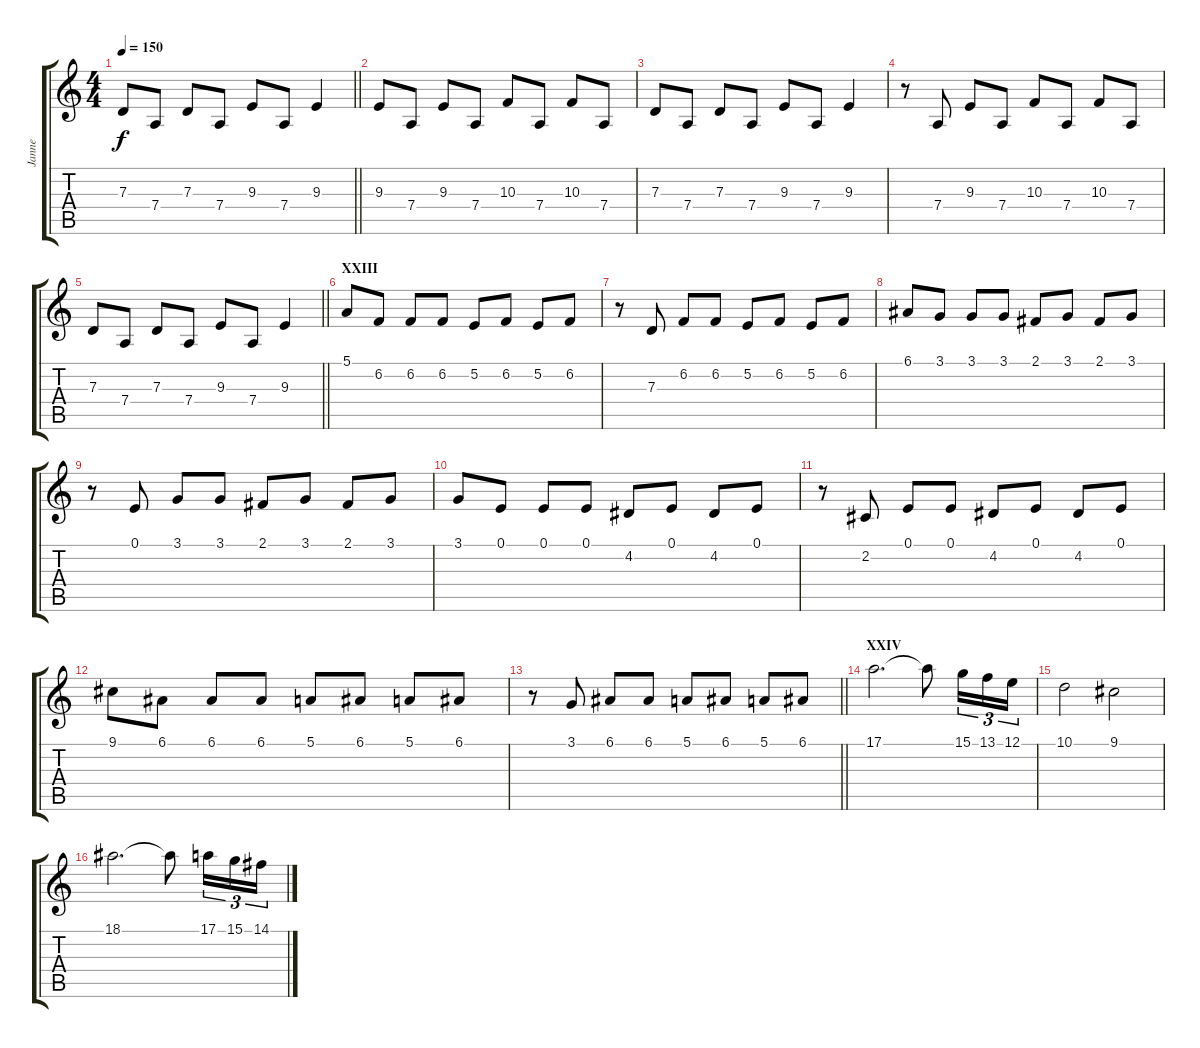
\track ("Janne" "Janne") {instrument stringensemble1}
\staff {score tabs}
\tuning (E4 B3 G3 D3 A2 E2) {hide}
\ts (4 4)
\tempo 150
\clef g2
\barLineRight lightlight
\ks c
7.3.8{dy f} 7.4.8 7.3.8 7.4.8 9.3.8 7.4.8 9.3.4 |
9.3.8 7.4.8 9.3.8 7.4.8 10.3.8 7.4.8 10.3.8 7.4.8 |
7.3.8 7.4.8 7.3.8 7.4.8 9.3.8 7.4.8 9.3.4 |
r.8 7.4.8 9.3.8 7.4.8 10.3.8 7.4.8 10.3.8 7.4.8 |
\barLineRight lightlight
7.3.8 7.4.8 7.3.8 7.4.8 9.3.8 7.4.8 9.3.4 |
\section ("" "XXIII")
5.1.8{instrument stringensemble1} 6.2.8 6.2.8 6.2.8 5.2.8 6.2.8 5.2.8 6.2.8 |
r.8 7.3.8 6.2.8 6.2.8 5.2.8 6.2.8 5.2.8 6.2.8 |
6.1.8 3.1.8 3.1.8 3.1.8 2.1.8 3.1.8 2.1.8 3.1.8 |
r.8 0.1.8 3.1.8 3.1.8 2.1.8 3.1.8 2.1.8 3.1.8 |
3.1.8 0.1.8 0.1.8 0.1.8 4.2.8 0.1.8 4.2.8 0.1.8 |
r.8 2.2.8 0.1.8 0.1.8 4.2.8 0.1.8 4.2.8 0.1.8 |
9.1.8 6.1.8 6.1.8 6.1.8 5.1.8 6.1.8 5.1.8 6.1.8 |
\barLineRight lightlight
r.8 3.1.8 6.1.8 6.1.8 5.1.8 6.1.8 5.1.8 6.1.8 |
\section ("" "XXIV")
17.1.2{d} 17.1{t}.8 15.1.16{tu (3 2)} 13.1.16{tu (3 2)} 12.1.16{tu (3 2)} |
10.1.2 9.1.2 |
18.1.2{d} 18.1{t}.8 17.1.16{tu (3 2)} 15.1.16{tu (3 2)} 14.1.16{tu (3 2)}
